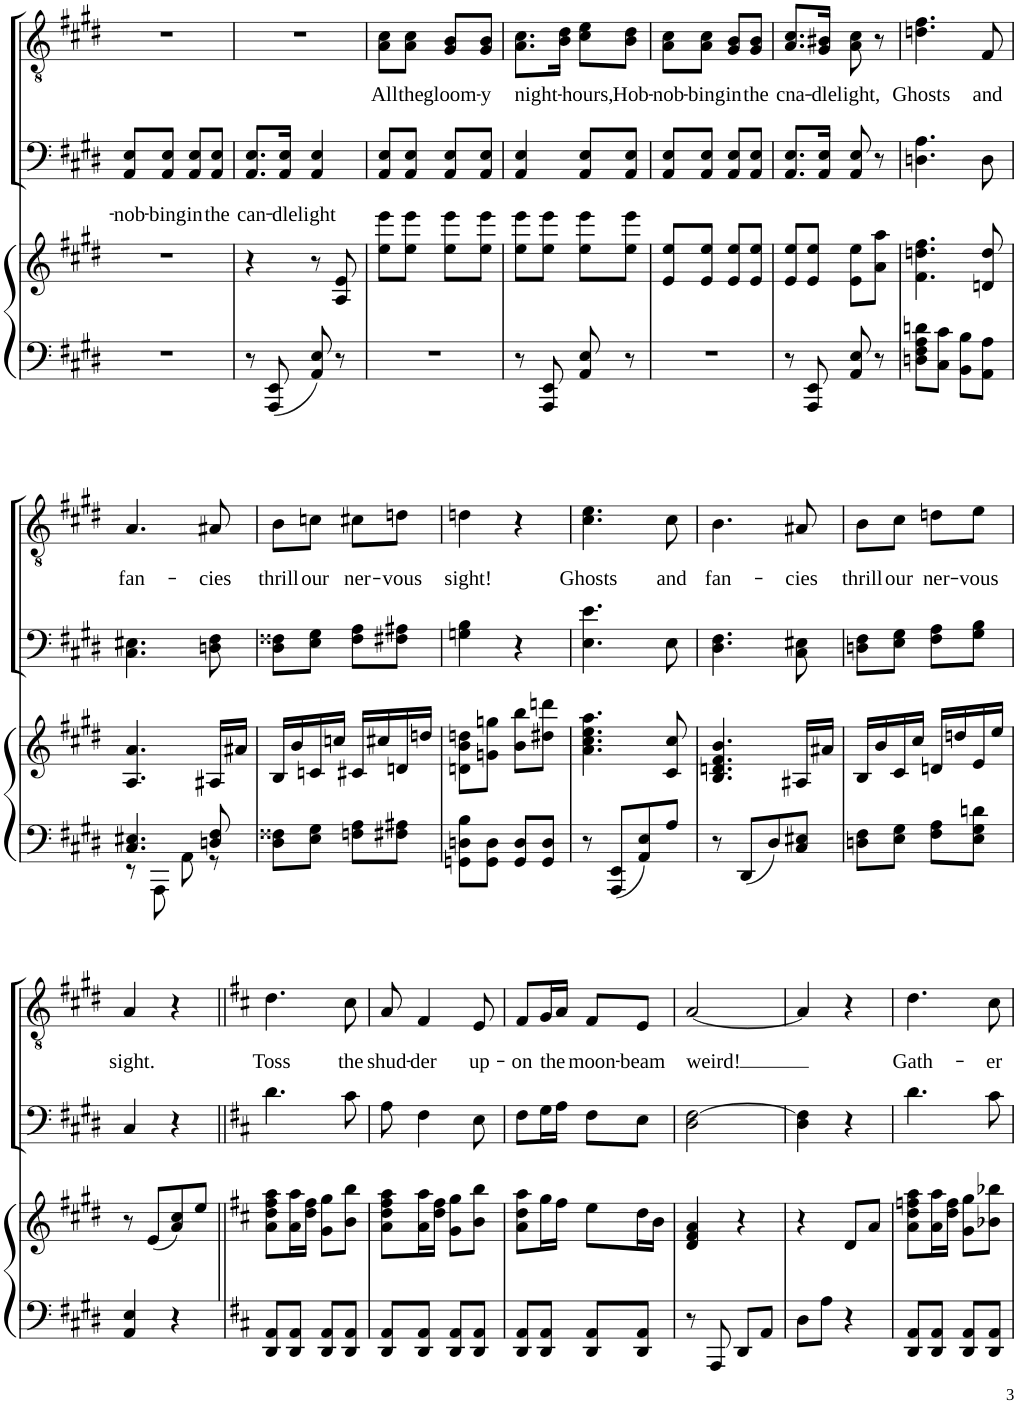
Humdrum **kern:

**kern	**kern	**kern	**text	**kern	**text
*part3	*part3	*part2	*part2	*part1	*part1
*staff4	*staff3	*staff2	*staff2	*staff1	*staff1
*I"Piano	*	*I"Piano	*	*I"Tenor	*
*I'Pno	*	*I'Pno	*	*	*
!!LO:PB:g=z
*clefF4	*clefG2	*clefF4	*	*clefGv2	*
*k[f#c#g#d#]	*k[f#c#g#d#]	*k[f#c#g#d#]	*	*k[f#c#g#d#]	*
*M2/4	*M2/4	*M2/4	*	*M2/4	*
=37	=37	=37	=37	=37	=37
!	!	!	!LO:LY:b	!	!
2r	2r	8AA/ 8E/L	-nob-	2r	.
!	!	!	!LO:LY:b	!	!
.	.	8AA/ 8E/J	-bing	.	.
!	!	!	!LO:LY:b	!	!
.	.	8AA/ 8E/L	in	.	.
!	!	!	!LO:LY:b	!	!
.	.	8AA/ 8E/J	the	.	.
=38	=38	=38	=38	=38	=38
!	!	!	!LO:LY:b	!	!
8r	4r	8.AA/ 8.E/L	can-	2r	.
8AAA/ 8EE/	.	.	.	.	.
!	!	!	!LO:LY:b	!	!
.	.	16AA/ 16E/Jk	-dle	.	.
!	!	!	!LO:LY:b	!	!
8AA/ 8E/	8r	4AA/ 4E/	light	.	.
8r	8A/ 8e/	.	.	.	.
=39	=39	=39	=39	=39	=39
!	!	!	!	!	!LO:LY:b
2r	8ee\ 8eee\L	8AA/ 8E/L	.	8A\ 8c#\L	All
!	!	!	!	!	!LO:LY:b
.	8ee\ 8eee\J	8AA/ 8E/J	.	8A\ 8c#\J	the
!	!	!	!	!	!LO:LY:b
.	8ee\ 8eee\L	8AA/ 8E/L	.	8G#/ 8B/L	gloom-
!	!	!	!	!	!LO:LY:b
.	8ee\ 8eee\J	8AA/ 8E/J	.	8G#/ 8B/J	-y
=40	=40	=40	=40	=40	=40
!	!	!	!	!	!LO:LY:b
8r	8ee\ 8eee\L	4AA/ 4E/	.	8.A\ 8.c#\L	night-
8AAA/ 8EE/	8ee\ 8eee\J	.	.	.	.
.	.	.	.	16B\ 16d#\Jk	.
!	!	!	!	!	!LO:LY:b
8AA/ 8E/	8ee\ 8eee\L	8AA/ 8E/L	.	8c#\ 8e\L	-hours,
!	!	!	!	!	!LO:LY:b
8r	8ee\ 8eee\J	8AA/ 8E/J	.	8B\ 8d#\J	Hob-
=41	=41	=41	=41	=41	=41
!	!	!	!	!	!LO:LY:b
2r	8e/ 8ee/L	8AA/ 8E/L	.	8A\ 8c#\L	-nob-
!	!	!	!	!	!LO:LY:b
.	8e/ 8ee/J	8AA/ 8E/J	.	8A\ 8c#\J	-bing
!	!	!	!	!	!LO:LY:b
.	8e/ 8ee/L	8AA/ 8E/L	.	8G#/ 8B/L	in
!	!	!	!	!	!LO:LY:b
.	8e/ 8ee/J	8AA/ 8E/J	.	8G#/ 8B/J	the
=42	=42	=42	=42	=42	=42
!	!	!	!	!	!LO:LY:b
8r	8e/ 8ee/L	8.AA/ 8.E/L	.	8.A/ 8.c#/L	cna-
8AAA/ 8EE/	8e/ 8ee/J	.	.	.	.
!	!	!	!	!	!LO:LY:b
.	.	16AA/ 16E/Jk	.	16G#/ 16B#X/Jk	-dle
!	!	!	!	!	!LO:LY:b
8AA/ 8E/	8e\ 8ee\L	8AA/ 8E/	.	8A\ 8c#\	light,
8r	8a\ 8aa\J	8r	.	8r	.
=43	=43	=43	=43	=43	=43
!	!	!	!	!	!LO:LY:b
8Dn\ 8F#\ 8A\ 8dn\L	4.f#\ 4.ddn\ 4.ff#\	4.Dn\ 4.A\	.	4.dn\ 4.f#\	Ghosts
8C#\ 8c#\J	.	.	.	.	.
8BB\ 8B\L	.	.	.	.	.
!	!	!	!	!	!LO:LY:b
8AA\ 8A\J	8dn/ 8dd/	8D\	.	8F#/	and
!!LO:LB:g=z
=44	=44	=44	=44	=44	=44
*^	*	*	*	*	*
!	!	!	!	!	!	!LO:LY:b
4.C#/ 4.E#X/	8r	4.A/ 4.a/	4.C#\ 4.E#X\	.	4.A/	fan-
.	8AAA\	.	.	.	.	.
.	8AA\	.	.	.	.	.
!	!	!	!	!	!	!LO:LY:b
8Dn/ 8F#/	8r	16A#X/LL	8Dn\ 8F#\	.	8A#X/	-cies
.	.	16a#X/JJ	.	.	.	.
*v	*v	*	*	*	*	*
=45	=45	=45	=45	=45	=45
!	!	!	!	!	!LO:LY:b
8D#\ 8F##X\L	16B/LL	8D#\ 8F##X\L	.	8B\L	thrill
.	16b/	.	.	.	.
!	!	!	!	!	!LO:LY:b
8E\ 8G#\J	16cn/	8E\ 8G#\J	.	8cn\J	our
.	16ccn/JJ	.	.	.	.
!	!	!	!	!	!LO:LY:b
8Fn\ 8A\L	16c#X/LL	8F##\ 8A\L	.	8c#X\L	ner-
.	16cc#X/	.	.	.	.
!	!	!	!	!	!LO:LY:b
8F#X\ 8A#X\J	16dn/	8F#X\ 8A#X\J	.	8dn\J	-vous
.	16ddn/JJ	.	.	.	.
=46	=46	=46	=46	=46	=46
!	!	!	!	!	!LO:LY:b
8GGn\ 8Dn\ 8B\L	8dn\ 8b\ 8ddn\L	4Gn\ 4B\	.	4dn\	sight!
8GG\ 8D\J	8gn\ 8ggn\J	.	.	.	.
8GG/ 8D/L	8b\ 8bb\L	4r	.	4r	.
8GG/ 8D/J	8dd#X\ 8dddn\J	.	.	.	.
=47	=47	=47	=47	=47	=47
!	!	!	!	!	!LO:LY:b
8r	4.a\ 4.cc#\ 4.ee\ 4.aa\	4.E\ 4.e\	.	4.c#\ 4.e\	Ghosts
8AAA/ 8EE/L	.	.	.	.	.
8AA/ 8E/	.	.	.	.	.
!	!	!	!	!	!LO:LY:b
8A/J	8c#/ 8cc#/	8E\	.	8c#\	and
=48	=48	=48	=48	=48	=48
!	!	!	!	!	!LO:LY:b
8r	4.B/ 4.dn/ 4.f#/ 4.b/	4.D#\ 4.F#\	.	4.B\	fan-
8DD#/L	.	.	.	.	.
8D#/	.	.	.	.	.
!	!	!	!	!	!LO:LY:b
8C#/ 8E#X/J	16A#X/LL	8C#\ 8E#X\	.	8A#X/	-cies
.	16a#X/JJ	.	.	.	.
=49	=49	=49	=49	=49	=49
!	!	!	!	!	!LO:LY:b
8Dn\ 8F#\L	16B/LL	8Dn\ 8F#\L	.	8B\L	thrill
.	16b/	.	.	.	.
!	!	!	!	!	!LO:LY:b
8E\ 8G#\J	16c#/	8E\ 8G#\J	.	8c#\J	our
.	16cc#/JJ	.	.	.	.
!	!	!	!	!	!LO:LY:b
8F#\ 8A\L	16dn/LL	8F#\ 8A\L	.	8dn\L	ner-
.	16ddn/	.	.	.	.
!	!	!	!	!	!LO:LY:b
8E\ 8G#\ 8dn\J	16e/	8G#\ 8B\J	.	8e\J	-vous
.	16ee/JJ	.	.	.	.
!!LO:LB:g=z
=50	=50	=50	=50	=50	=50
!	!	!	!	!	!LO:LY:b
4AA/ 4E/	8r	4C#/	.	4A/	sight.
.	(8e/L	.	.	.	.
4r	8a/ 8cc#/)	4r	.	4r	.
.	8ee/J	.	.	.	.
=51||	=51||	=51||	=51||	=51||	=51||
*k[f#c#]	*k[f#c#]	*k[f#c#]	*	*k[f#c#]	*
!	!	!	!	!	!LO:LY:b
8DD/ 8AA/L	8a\ 8dd\ 8ff#\ 8aa\L	4.d\	.	4.d\	Toss
8DD/ 8AA/J	16a\ 16aa\L	.	.	.	.
.	16dd\ 16ff#\JJ	.	.	.	.
8DD/ 8AA/L	8g\ 8gg\L	.	.	.	.
!	!	!	!	!	!LO:LY:b
8DD/ 8AA/J	8b\ 8bb\J	8c#\	.	8c#\	the
=52	=52	=52	=52	=52	=52
!	!	!	!	!	!LO:LY:b
8DD/ 8AA/L	8a\ 8dd\ 8ff#\ 8aa\L	8A\	.	8A/	shud-
!	!	!	!	!	!LO:LY:b
8DD/ 8AA/J	16a\ 16aa\L	4F#\	.	4F#/	-der
.	16dd\ 16ff#\JJ	.	.	.	.
8DD/ 8AA/L	8g\ 8gg\L	.	.	.	.
!	!	!	!	!	!LO:LY:b
8DD/ 8AA/J	8b\ 8bb\J	8E\	.	8E/	up-
=53	=53	=53	=53	=53	=53
!	!	!	!	!	!LO:LY:b
8DD/ 8AA/L	8a\ 8dd\ 8aa\L	8F#\L	.	8F#/L	-on
!	!	!	!	!	!LO:LY:b
8DD/ 8AA/J	16gg\L	16G\L	.	16G/L	the
.	16ff#\JJ	16A\JJ	.	16A/JJ	.
!	!	!	!	!	!LO:LY:b
8DD/ 8AA/L	8ee\L	8F#\L	.	8F#/L	moon-
!	!	!	!	!	!LO:LY:b
8DD/ 8AA/J	16dd\L	8E\J	.	8E/J	-beam
.	16b\JJ	.	.	.	.
=54	=54	=54	=54	=54	=54
!	!	!	!	!	!LO:LY:b
8r	4d/ 4f#/ 4a/	2D\ [2F#\	.	[2A/	weird!
8AAA/	.	.	.	.	.
8DD/L	4r	.	.	.	.
8AA/J	.	.	.	.	.
=55	=55	=55	=55	=55	=55
8D\L	4r	4D\ 4F#\]	.	4A/]	.
8A\J	.	.	.	.	.
4r	8d/L	4r	.	4r	.
.	8a/J	.	.	.	.
=56	=56	=56	=56	=56	=56
!	!	!	!	!	!LO:LY:b
8DD/ 8AA/L	8a\ 8dd\ 8ffn\ 8aa\L	4.d\	.	4.d\	Gath-
8DD/ 8AA/J	16a\ 16aa\L	.	.	.	.
.	16dd\ 16ff\JJ	.	.	.	.
8DD/ 8AA/L	8g\ 8gg\L	.	.	.	.
!	!	!	!	!	!LO:LY:b
8DD/ 8AA/J	8b-X\ 8bb-X\J	8c#\	.	8c#\	-er
=	=	=	=	=	=
*-	*-	*-	*-	*-	*-
